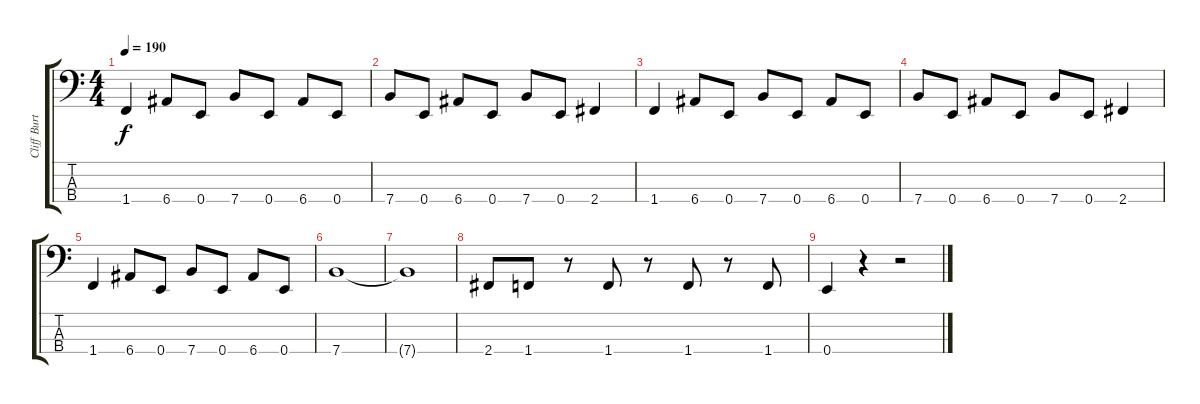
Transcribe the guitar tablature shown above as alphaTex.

\track ("Cliff Burton" "Cliff Burt") {instrument electricbassfinger}
\staff {score tabs}
\tuning (G2 D2 A1 E1) {hide}
\ts (4 4)
\tempo 190
\clef f4
\ks c
1.4.4{dy f} 6.4.8 0.4.8 7.4.8 0.4.8 6.4.8 0.4.8 |
7.4.8 0.4.8 6.4.8 0.4.8 7.4.8 0.4.8 2.4.4 |
1.4.4 6.4.8 0.4.8 7.4.8 0.4.8 6.4.8 0.4.8 |
7.4.8 0.4.8 6.4.8 0.4.8 7.4.8 0.4.8 2.4.4 |
1.4.4 6.4.8 0.4.8 7.4.8 0.4.8 6.4.8 0.4.8 |
7.4.1 |
7.4{t}.1 |
2.4.8 1.4.8 r.8 1.4.8 r.8 1.4.8 r.8 1.4.8 |
0.4.4 r.4 r.2
